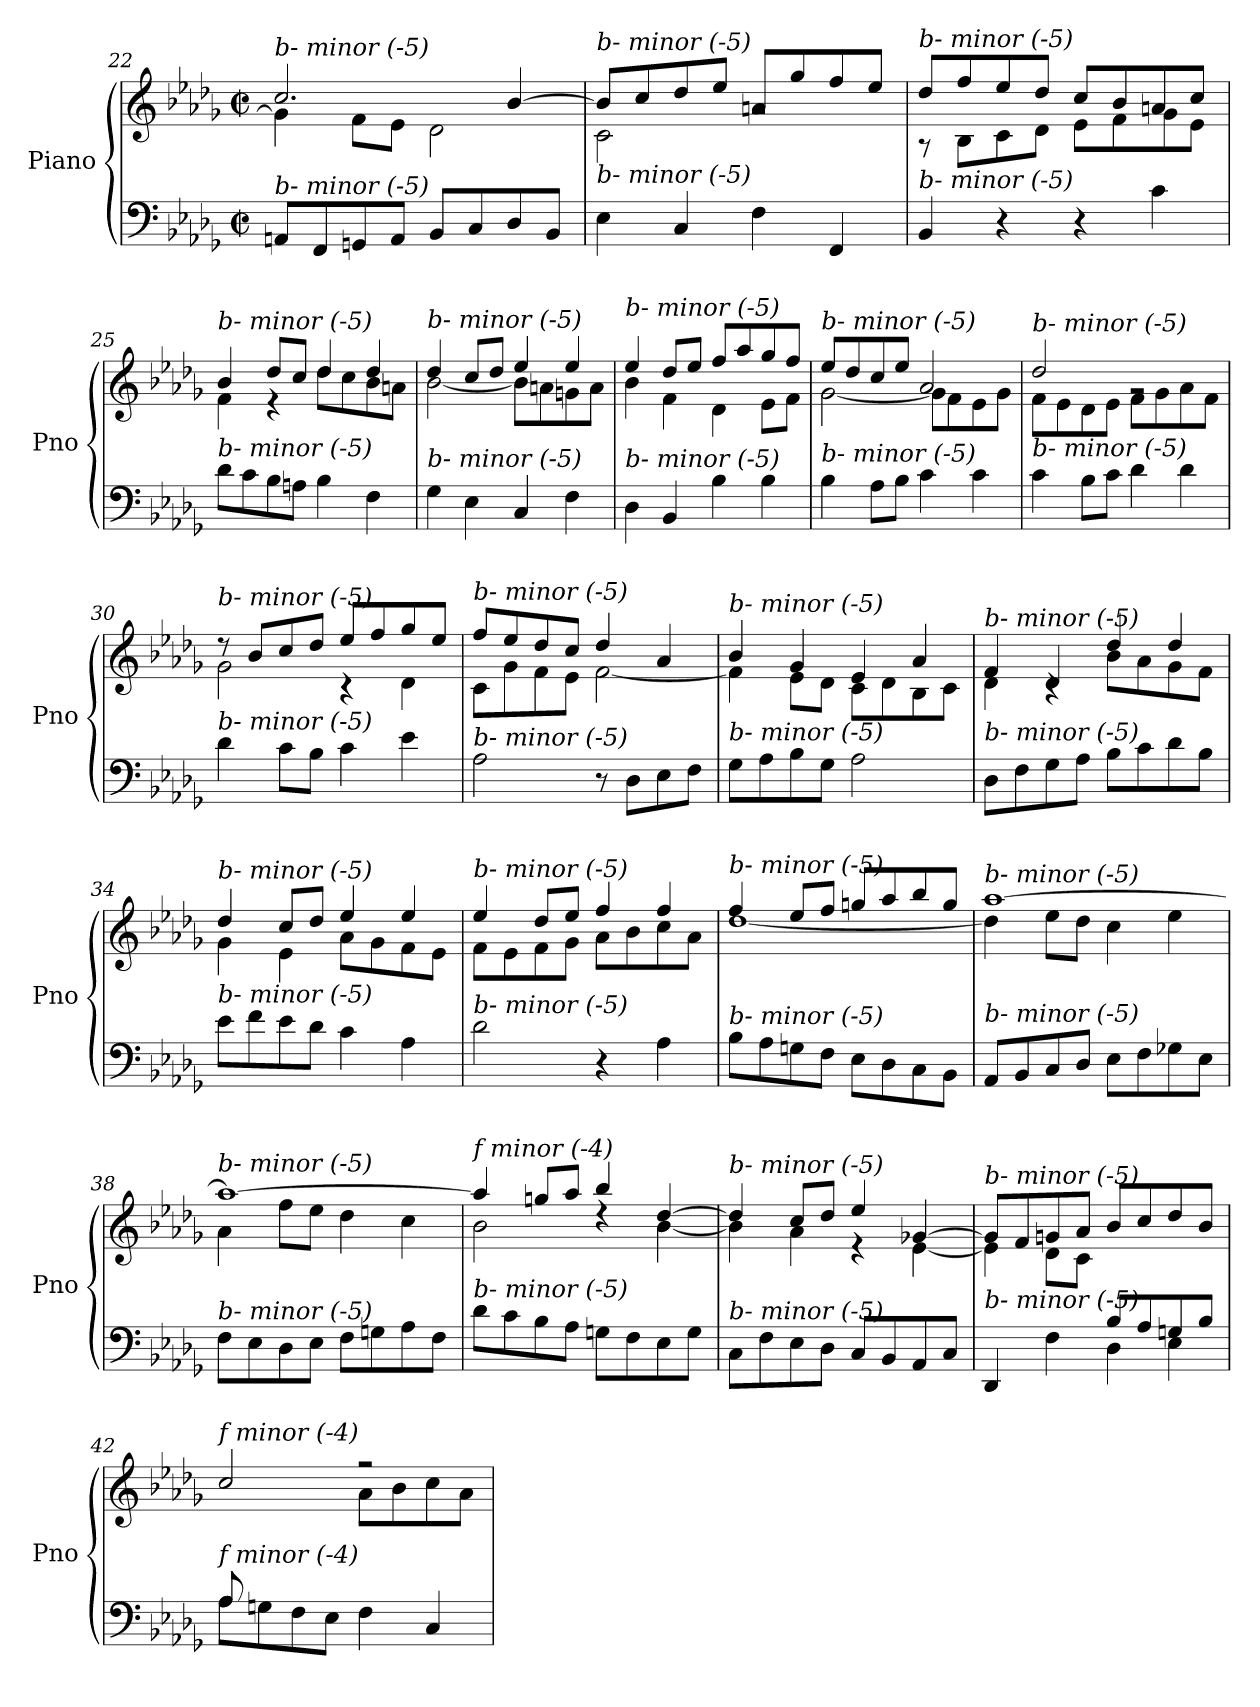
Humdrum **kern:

**kern	**kern
*part1	*part1
*staff2	*staff1
*I"Piano	*
*I'Pno	*
*clefF4	*clefG2
*k[b-e-a-d-g-]	*k[b-e-a-d-g-]
*M2/2	*M2/2
*met(c|)	*met(c|)
=22	=22
*	*^
!	!LO:TX:i:t=b- minor (-5)	!
!LO:TX:i:t=b- minor (-5)	!	!
8AAn/L	2.cc/	4g-\]
8FF/	.	.
8GGn/	.	8f\L
8AA/J	.	8e-\J
8BB-/L	.	2d-\
8C/	.	.
8D-/	[4b-/	.
8BB-/J	.	.
=23	=23	=23
!	!LO:TX:i:t=b- minor (-5)	!
!LO:TX:i:t=b- minor (-5)	!	!
4E-\	8b-/L]	2c\
.	8cc/	.
4C/	8dd-/	.
.	8ee-/J	.
4F\	8an/L	2rg
.	8gg-/	.
4FF/	8ff/	.
.	8ee-/J	.
=24	=24	=24
!	!LO:TX:i:t=b- minor (-5)	!
!LO:TX:i:t=b- minor (-5)	!	!
4BB-/	8dd-/L	8r
.	8ff/	8B-\L
4r	8ee-/	8c\
.	8dd-/J	8d-\J
4r	8cc/L	8e-\L
.	8b-/	8f\
4c\	8an/	8g-\
.	8cc/J	8e-\J
=25	=25	=25
!	!LO:TX:i:t=b- minor (-5)	!
!LO:TX:i:t=b- minor (-5)	!	!
8d-\L	4b-/	4f\
8c\	.	.
8B-\	8dd-/L	4r
8An\J	8cc/J	.
4B-\	4dd-/	8dd-\L
.	.	8cc\
4F\	4dd-/	8b-\
.	.	8an\J
!!LO:PB:g=z	!!
=26	=26	=26
!	!LO:TX:i:t=b- minor (-5)	!
!LO:TX:i:t=b- minor (-5)	!	!
4G-\	4dd-/	[2b-\
4E-\	8cc/L	.
.	8dd-/J	.
4C/	4ee-/	8b-\L]
.	.	8an\
4F\	4ee-/	8gn\
.	.	8a\J
=27	=27	=27
!	!LO:TX:i:t=b- minor (-5)	!
!LO:TX:i:t=b- minor (-5)	!	!
4D-\	4ee-/	4b-\
4BB-/	8dd-/L	4f\
.	8ee-/J	.
4B-\	8ff/L	4d-\
.	8aa-/	.
4B-\	8gg-/	8e-\L
.	8ff/J	8f\J
=28	=28	=28
!	!LO:TX:i:t=b- minor (-5)	!
!LO:TX:i:t=b- minor (-5)	!	!
4B-\	8ee-/L	[2g-\
.	8dd-/	.
8A-\L	8cc/	.
8B-\J	8ee-/J	.
4c\	2a-/	8g-\L]
.	.	8f\
4c\	.	8e-\
.	.	8g-\J
=29	=29	=29
!	!LO:TX:i:t=b- minor (-5)	!
!LO:TX:i:t=b- minor (-5)	!	!
4c\	2dd-/	8f\L
.	.	8e-\
8B-\L	.	8d-\
8c\J	.	8e-\J
4d-\	2rg	8f\L
.	.	8g-\
4d-\	.	8a-\
.	.	8f\J
=30	=30	=30
!	!LO:TX:i:t=b- minor (-5)	!
!LO:TX:i:t=b- minor (-5)	!	!
4d-\	8r	2g-\
.	8b-/L	.
8c\L	8cc/	.
8B-\J	8dd-/J	.
4c\	8ee-/L	4r
.	8ff/	.
4e-\	8gg-/	4d-\
.	8ee-/J	.
!!LO:LB:g=z	!!
=31	=31	=31
!	!LO:TX:i:t=b- minor (-5)	!
!LO:TX:i:t=b- minor (-5)	!	!
2A-\	8ff/L	8c\L
.	8ee-/	8g-\
.	8dd-/	8f\
.	8cc/J	8e-\J
8r	4dd-/	[2f\
8D-\L	.	.
8E-\	4a-/	.
8F\J	.	.
=32	=32	=32
!	!LO:TX:i:t=b- minor (-5)	!
!LO:TX:i:t=b- minor (-5)	!	!
8G-\L	4b-/	4f\]
8A-\	.	.
8B-\	4g-/	8e-\L
8G-\J	.	8d-\J
2A-\	4e-/	8c\L
.	.	8d-\
.	4a-/	8B-\
.	.	8c\J
=33	=33	=33
!	!LO:TX:i:t=b- minor (-5)	!
!LO:TX:i:t=b- minor (-5)	!	!
8D-\L	4f/	4d-\
8F\	.	.
8G-\	4d-/	4rc
8A-\J	.	.
8B-\L	4dd-/	8b-\L
8c\	.	8a-\
8d-\	4dd-/	8g-\
8B-\J	.	8f\J
=34	=34	=34
!	!LO:TX:i:t=b- minor (-5)	!
!LO:TX:i:t=b- minor (-5)	!	!
8e-\L	4dd-/	4g-\
8f\	.	.
8e-\	8cc/L	4e-\
8d-\J	8dd-/J	.
4c\	4ee-/	8a-\L
.	.	8g-\
4A-\	4ee-/	8f\
.	.	8e-\J
=35	=35	=35
!	!LO:TX:i:t=b- minor (-5)	!
!LO:TX:i:t=b- minor (-5)	!	!
2d-\	4ee-/	8f\L
.	.	8e-\
.	8dd-/L	8f\
.	8ee-/J	8g-\J
4r	4ff/	8a-\L
.	.	8b-\
4A-\	4ff/	8cc\
.	.	8a-\J
!!LO:LB:g=z	!!
=36	=36	=36
!	!LO:TX:i:t=b- minor (-5)	!
!LO:TX:i:t=b- minor (-5)	!	!
8B-\L	4ff/	[1dd-
8A-\	.	.
8Gn\	8ee-/L	.
8F\J	8ff/J	.
8E-\L	8ggn/L	.
8D-\	8aa-/	.
8C\	8bb-/	.
8BB-\J	8gg/J	.
=37	=37	=37
!	!LO:TX:i:t=b- minor (-5)	!
!LO:TX:i:t=b- minor (-5)	!	!
8AA-/L	[1aa-	4dd-\]
8BB-/	.	.
8C/	.	8ee-\L
8D-/J	.	8dd-\J
8E-\L	.	4cc\
8F\	.	.
8G-X\	.	4ee-\
8E-\J	.	.
=38	=38	=38
!	!LO:TX:i:t=b- minor (-5)	!
!LO:TX:i:t=b- minor (-5)	!	!
8F\L	1aa-_	4a-\
8E-\	.	.
8D-\	.	8ff\L
8E-\J	.	8ee-\J
8F\L	.	4dd-\
8Gn\	.	.
8A-\	.	4cc\
8F\J	.	.
=39	=39	=39
!	!LO:TX:i:t=f minor (-4)	!
!LO:TX:i:t=b- minor (-5)	!	!
8d-\L	4aa-/]	2b-\
8c\	.	.
8B-\	8ggn/L	.
8A-\J	8aa-/J	.
8Gn\L	4bb-/	4rdd
8F\	.	.
8E-\	[4dd-/	[4b-\
8G\J	.	.
=40	=40	=40
!	!LO:TX:i:t=b- minor (-5)	!
!LO:TX:i:t=b- minor (-5)	!	!
8C\L	4dd-/]	4b-\]
8F\	.	.
8E-\	8cc/L	4a-\
8D-\J	8dd-/J	.
8C/L	4ee-/	4r
8BB-/	.	.
8AA-/	[4g-X/	[4e-\
8C/J	.	.
!!LO:LB:g=z
=41	=41	=41
*^	*	*^
*	*^	*	*	*
!	!	!	!LO:TX:i:t=b- minor (-5)	!	!
!LO:TX:i:t=b- minor (-5)	!	!	!	!	!
2ryy	4DD-/	2ryy	8g-/L]	4e-\]	2ryy
.	.	.	8f/	.	.
.	4F\	.	8gn/	8d-\L	.
.	.	.	8a-/J	8c\J	.
2ryy	8B-/L	4D-\	8b-/L	2ryy	2ryy
.	8A-/	.	8cc/	.	.
.	8Gn/	4E-\	8dd-/	.	.
.	8B-/J	.	8b-/J	.	.
*	*v	*v	*	*	*
*	*	*	*v	*v
=42	=42	=42	=42
!	!	!LO:TX:i:t=f minor (-4)	!
!LO:TX:i:t=f minor (-4)	!	!	!
8A-/L	8A-\L	2cc/	8ryy
2..ryy	8Gn\	.	8e-\
.	8F\	.	8f\
.	8E-\J	.	8gn\J
.	4F\	2r	8a-\L
.	.	.	8b-\
.	4C/	.	8cc\
.	.	.	8a-\J
*v	*v	*	*
*	*v	*v
=	=
*-	*-
